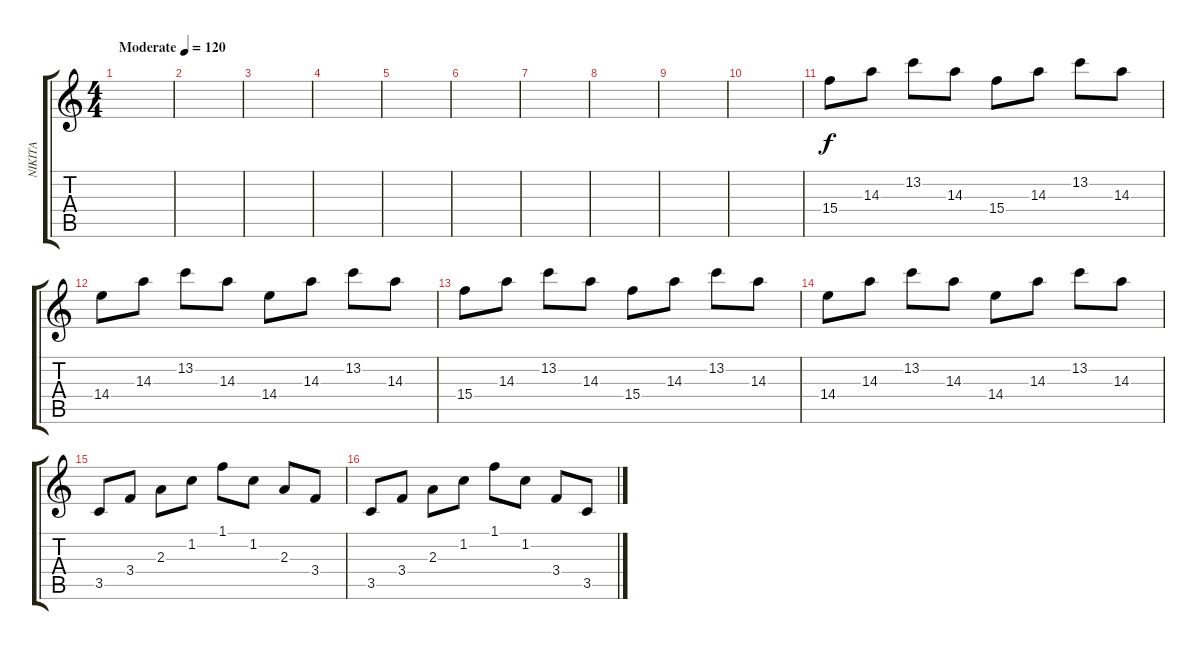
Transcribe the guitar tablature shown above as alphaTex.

\track ("NIKITA" "NIKITA") {instrument electricguitarjazz}
\staff {score tabs}
\tuning (E4 B3 G3 D3 A2 E2) {hide}
\ts (4 4)
\tempo (120 "Moderate")
\clef g2
\ks c
|
|
|
|
|
|
|
|
|
|
15.4.8 14.3.8 13.2.8 14.3.8 15.4.8 14.3.8 13.2.8 14.3.8 |
14.4.8 14.3.8 13.2.8 14.3.8 14.4.8 14.3.8 13.2.8 14.3.8 |
15.4.8 14.3.8 13.2.8 14.3.8 15.4.8 14.3.8 13.2.8 14.3.8 |
14.4.8 14.3.8 13.2.8 14.3.8 14.4.8 14.3.8 13.2.8 14.3.8 |
3.5.8{dy f} 3.4.8 2.3.8 1.2.8 1.1.8 1.2.8 2.3.8 3.4.8 |
3.5.8 3.4.8 2.3.8 1.2.8 1.1.8 1.2.8 3.4.8 3.5.8
